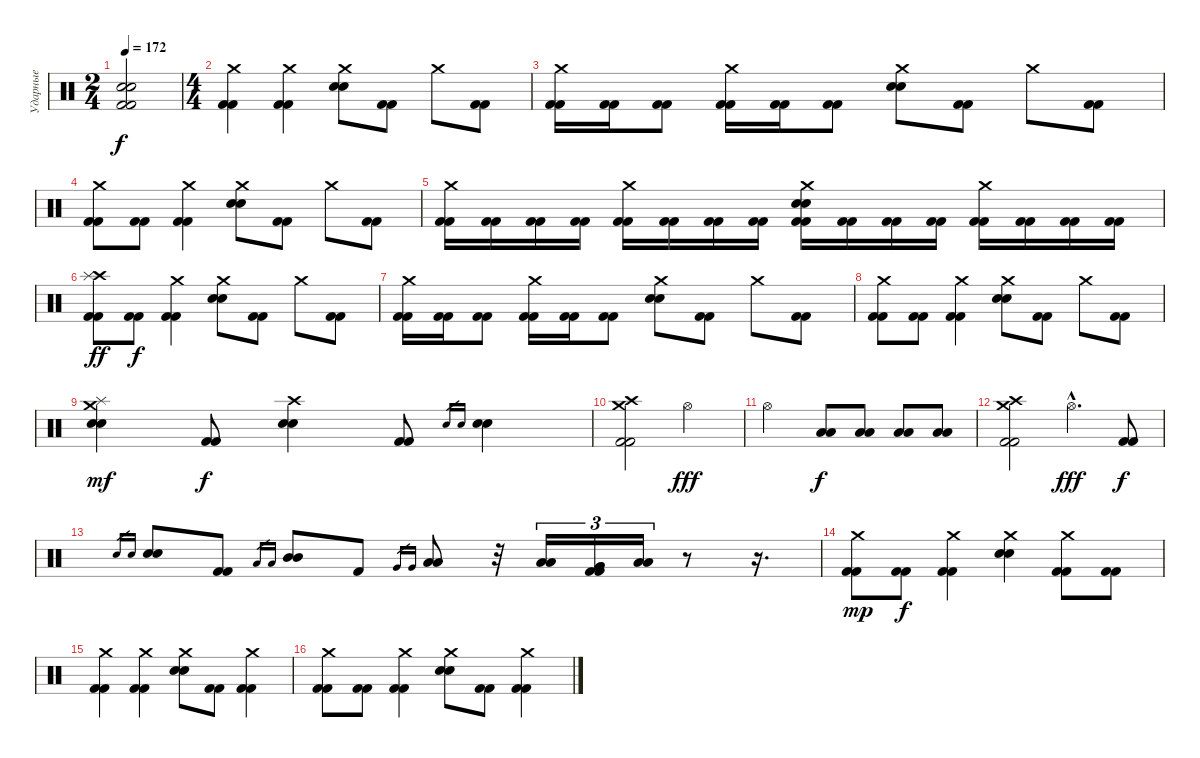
\track ("Ударные" "Ударные") {instrument percussion}
\staff {score}
\articulation defaults
\ts (2 4)
\tempo 172
\clef neutral
\ks c
("Electric Snare (hit)" "Electric Snare (hit)" "Kick (hit) 2" "Kick (hit) 2").2{dy f} |
\ts (4 4)
("Crash medium (hit)" "Kick (hit) 2" "Kick (hit) 2").4 ("Crash medium (hit)" "Kick (hit) 2" "Kick (hit) 2").4 ("Crash medium (hit)" "Electric Snare (hit)" "Electric Snare (hit)").8 ("Kick (hit) 2" "Kick (hit) 2").8 "Crash medium (hit)".8 ("Kick (hit) 2" "Kick (hit) 2").8 |
("Crash medium (hit)" "Kick (hit) 2" "Kick (hit) 2").16 ("Kick (hit) 2" "Kick (hit) 2").16 ("Kick (hit) 2" "Kick (hit) 2").8 ("Crash medium (hit)" "Kick (hit) 2" "Kick (hit) 2").16 ("Kick (hit) 2" "Kick (hit) 2").16 ("Kick (hit) 2" "Kick (hit) 2").8 ("Crash medium (hit)" "Electric Snare (hit)" "Electric Snare (hit)").8 ("Kick (hit) 2" "Kick (hit) 2").8 "Crash medium (hit)".8 ("Kick (hit) 2" "Kick (hit) 2").8 |
("Crash medium (hit)" "Kick (hit) 2" "Kick (hit) 2").8 ("Kick (hit) 2" "Kick (hit) 2").8 ("Crash medium (hit)" "Kick (hit) 2" "Kick (hit) 2").4 ("Crash medium (hit)" "Electric Snare (hit)" "Electric Snare (hit)").8 ("Kick (hit) 2" "Kick (hit) 2").8 "Crash medium (hit)".8 ("Kick (hit) 2" "Kick (hit) 2").8 |
("Crash medium (hit)" "Kick (hit) 2" "Kick (hit) 2").16 ("Kick (hit) 2" "Kick (hit) 2").16 ("Kick (hit) 2" "Kick (hit) 2").16 ("Kick (hit) 2" "Kick (hit) 2").16 ("Crash medium (hit)" "Kick (hit) 2" "Kick (hit) 2").16 ("Kick (hit) 2" "Kick (hit) 2").16 ("Kick (hit) 2" "Kick (hit) 2").16 ("Kick (hit) 2" "Kick (hit) 2").16 ("Crash medium (hit)" "Electric Snare (hit)" "Electric Snare (hit)" "Kick (hit) 2" "Kick (hit) 2").16 ("Kick (hit) 2" "Kick (hit) 2").16 ("Kick (hit) 2" "Kick (hit) 2").16 ("Kick (hit) 2" "Kick (hit) 2").16 ("Crash medium (hit)" "Kick (hit) 2" "Kick (hit) 2").16 ("Kick (hit) 2" "Kick (hit) 2").16 ("Kick (hit) 2" "Kick (hit) 2").16 ("Kick (hit) 2" "Kick (hit) 2").16 |
("Crash high (hit)" "Splash (hit)" "Kick (hit) 2" "Kick (hit) 2").8{dy ff} ("Kick (hit) 2" "Kick (hit) 2").8{dy f} ("Crash medium (hit)" "Kick (hit) 2" "Kick (hit) 2").4 ("Crash medium (hit)" "Electric Snare (hit)" "Electric Snare (hit)").8 ("Kick (hit) 2" "Kick (hit) 2").8 "Crash medium (hit)".8 ("Kick (hit) 2" "Kick (hit) 2").8 |
("Crash medium (hit)" "Kick (hit) 2" "Kick (hit) 2").16 ("Kick (hit) 2" "Kick (hit) 2").16 ("Kick (hit) 2" "Kick (hit) 2").8 ("Crash medium (hit)" "Kick (hit) 2" "Kick (hit) 2").16 ("Kick (hit) 2" "Kick (hit) 2").16 ("Kick (hit) 2" "Kick (hit) 2").8 ("Crash medium (hit)" "Electric Snare (hit)" "Electric Snare (hit)").8 ("Kick (hit) 2" "Kick (hit) 2").8 "Crash medium (hit)".8 ("Kick (hit) 2" "Kick (hit) 2").8 |
("Crash medium (hit)" "Kick (hit) 2" "Kick (hit) 2").8 ("Kick (hit) 2" "Kick (hit) 2").8 ("Crash medium (hit)" "Kick (hit) 2" "Kick (hit) 2").4 ("Crash medium (hit)" "Electric Snare (hit)" "Electric Snare (hit)").8 ("Kick (hit) 2" "Kick (hit) 2").8 "Crash medium (hit)".8 ("Kick (hit) 2" "Kick (hit) 2").8 |
("Crash medium (hit)" "Splash (hit)" "Electric Snare (hit)" "Electric Snare (hit)").4{dy mf} ("Kick (hit) 2" "Kick (hit) 2").8{dy f} ("Crash high (hit)" "Electric Snare (hit)" "Electric Snare (hit)").4 ("Kick (hit) 2" "Kick (hit) 2").8 "Electric Snare (hit)".16{gr} "Electric Snare (hit)".16{gr} ("Electric Snare (hit)" "Electric Snare (hit)").4 |
("Crash medium (hit)" "Crash high (hit)" "Kick (hit) 2" "Kick (hit) 2").2 "Hi-Hat (open)".2{dy fff} |
"Hi-Hat (open)".2 ("Low Floor Tom (hit)" "Low Tom (hit)").8{dy f} ("Low Floor Tom (hit)" "Low Tom (hit)").8 ("Low Floor Tom (hit)" "Low Tom (hit)").8 ("Low Floor Tom (hit)" "Low Tom (hit)").8 |
("Crash medium (hit)" "Crash high (hit)" "Kick (hit) 2" "Kick (hit) 2").2 "Hi-Hat (open)"{hac}.4{d dy fff} ("Kick (hit) 2" "Kick (hit) 2").8{dy f} |
"Electric Snare (hit)".16{gr} "Electric Snare (hit)".16{gr} ("Electric Snare (hit)" "Electric Snare (hit)").8 ("Kick (hit) 2" "Kick (hit) 2").8 "Low Tom (hit)".16{gr} "Low Tom (hit)".16{gr} ("Mid Tom (hit)" "Mid Tom (hit)").8 "Kick (hit) 2".8 "Very Low Tom (hit)".16{gr} "Very Low Tom (hit)".16{gr} ("Low Tom (hit)" "Low Tom (hit)").8 r.32 ("Low Tom (hit)" "Low Tom (hit)").16{tu (3 2)} ("Very Low Tom (hit)" "Very Low Tom (hit)" "Kick (hit) 2" "Kick (hit) 2").16{tu (3 2)} ("Low Floor Tom (hit)" "Low Floor Tom (hit)").16{tu (3 2)} r.8 r.16{d} |
("Crash medium (hit)" "Kick (hit) 2" "Kick (hit) 2").8{dy mp} ("Kick (hit) 2" "Kick (hit) 2").8{dy f} ("Crash medium (hit)" "Kick (hit) 2" "Kick (hit) 2").4 ("Crash medium (hit)" "Electric Snare (hit)" "Electric Snare (hit)").4 ("Crash medium (hit)" "Kick (hit) 2" "Kick (hit) 2").8 ("Kick (hit) 2" "Kick (hit) 2").8 |
("Crash medium (hit)" "Kick (hit) 2" "Kick (hit) 2").4 ("Crash medium (hit)" "Kick (hit) 2" "Kick (hit) 2").4 ("Crash medium (hit)" "Electric Snare (hit)" "Electric Snare (hit)").8 ("Kick (hit) 2" "Kick (hit) 2").8 ("Crash medium (hit)" "Kick (hit) 2" "Kick (hit) 2").4 |
("Crash medium (hit)" "Kick (hit) 2" "Kick (hit) 2").8 ("Kick (hit) 2" "Kick (hit) 2").8 ("Crash medium (hit)" "Kick (hit) 2" "Kick (hit) 2").4 ("Crash medium (hit)" "Electric Snare (hit)" "Electric Snare (hit)").8 ("Kick (hit) 2" "Kick (hit) 2").8 ("Crash medium (hit)" "Kick (hit) 2" "Kick (hit) 2").4
